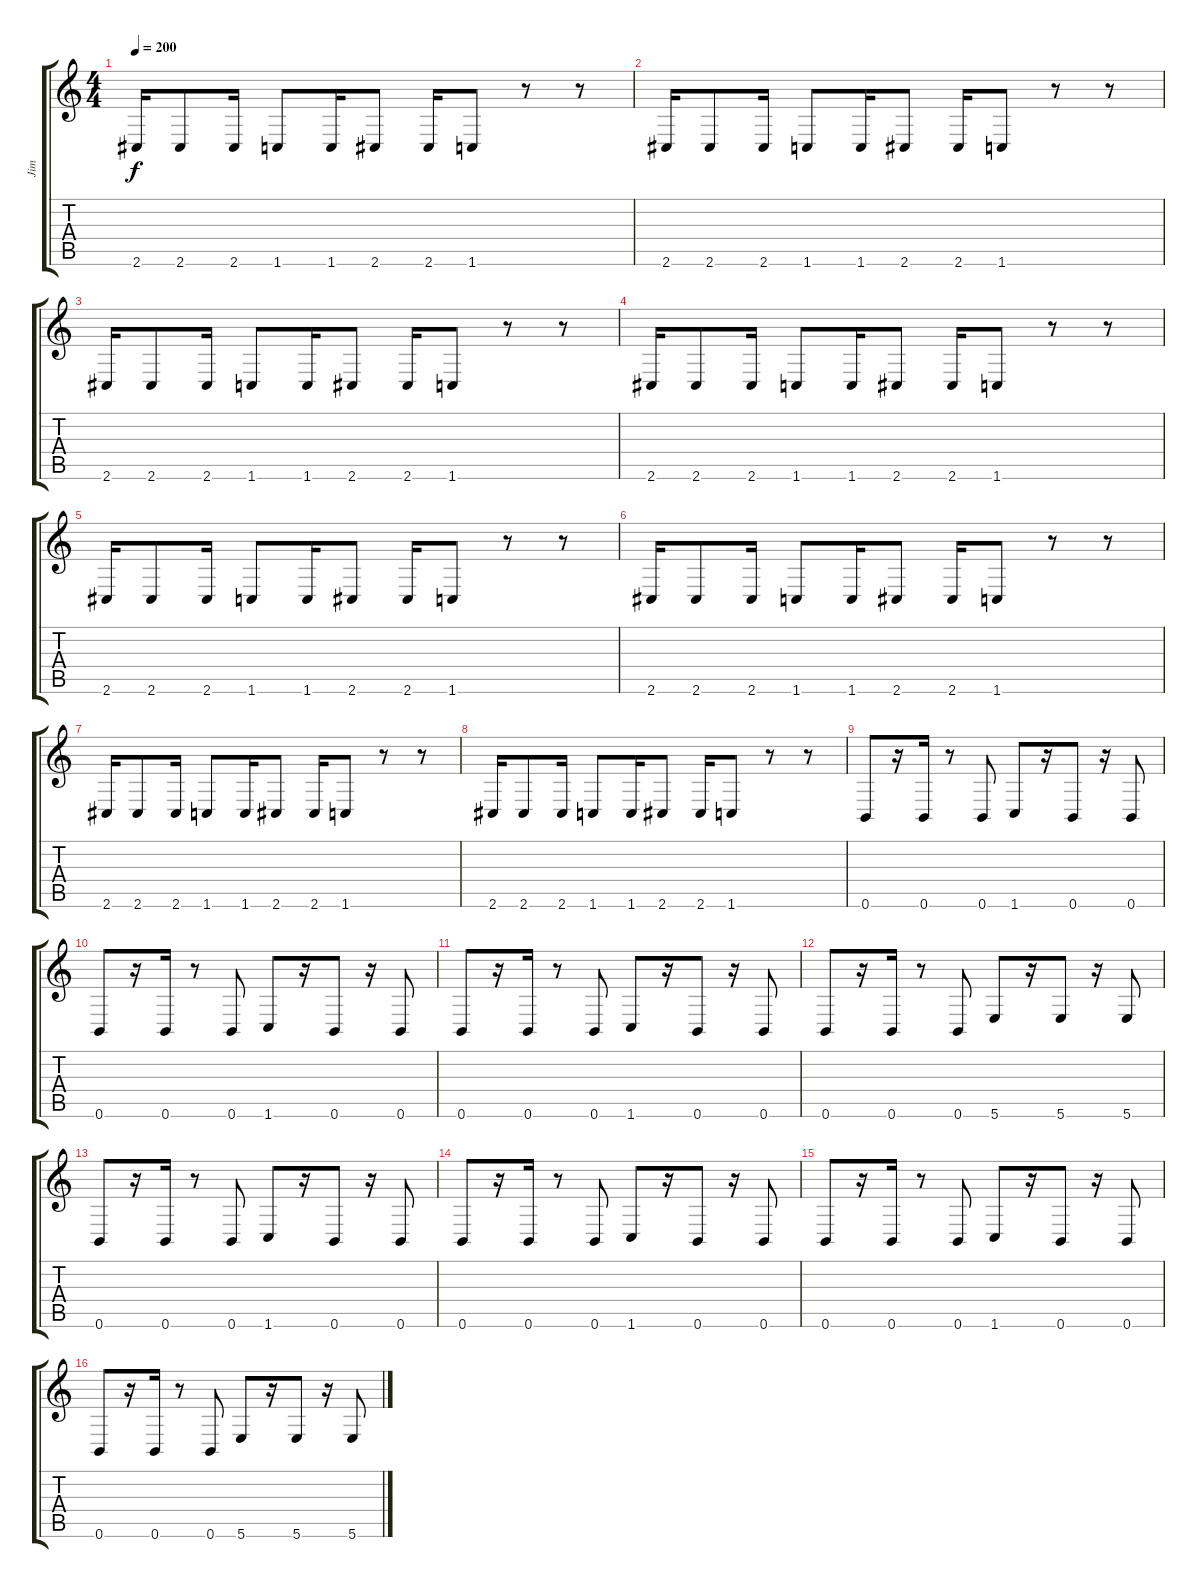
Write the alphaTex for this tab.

\track ("Jim" "Jim") {instrument distortionguitar}
\staff {score tabs}
\tuning (Db4 Ab3 E3 B2 Gb2 B1) {hide}
\ts (4 4)
\tempo 200
\clef g2
\ks c
2.6.16{dy f} 2.6.8 2.6.16 1.6.8 1.6.16 2.6.8 2.6.16 1.6.8 r.8 r.8 |
2.6.16 2.6.8 2.6.16 1.6.8 1.6.16 2.6.8 2.6.16 1.6.8 r.8 r.8 |
2.6.16 2.6.8 2.6.16 1.6.8 1.6.16 2.6.8 2.6.16 1.6.8 r.8 r.8 |
2.6.16 2.6.8 2.6.16 1.6.8 1.6.16 2.6.8 2.6.16 1.6.8 r.8 r.8 |
2.6.16 2.6.8 2.6.16 1.6.8 1.6.16 2.6.8 2.6.16 1.6.8 r.8 r.8 |
2.6.16 2.6.8 2.6.16 1.6.8 1.6.16 2.6.8 2.6.16 1.6.8 r.8 r.8 |
2.6.16 2.6.8 2.6.16 1.6.8 1.6.16 2.6.8 2.6.16 1.6.8 r.8 r.8 |
2.6.16 2.6.8 2.6.16 1.6.8 1.6.16 2.6.8 2.6.16 1.6.8 r.8 r.8 |
0.6.8 r.16 0.6.16 r.8 0.6.8 1.6.8 r.16 0.6.8 r.16 0.6.8 |
0.6.8 r.16 0.6.16 r.8 0.6.8 1.6.8 r.16 0.6.8 r.16 0.6.8 |
0.6.8 r.16 0.6.16 r.8 0.6.8 1.6.8 r.16 0.6.8 r.16 0.6.8 |
0.6.8 r.16 0.6.16 r.8 0.6.8 5.6.8 r.16 5.6.8 r.16 5.6.8 |
0.6.8 r.16 0.6.16 r.8 0.6.8 1.6.8 r.16 0.6.8 r.16 0.6.8 |
0.6.8 r.16 0.6.16 r.8 0.6.8 1.6.8 r.16 0.6.8 r.16 0.6.8 |
0.6.8 r.16 0.6.16 r.8 0.6.8 1.6.8 r.16 0.6.8 r.16 0.6.8 |
0.6.8 r.16 0.6.16 r.8 0.6.8 5.6.8 r.16 5.6.8 r.16 5.6.8
